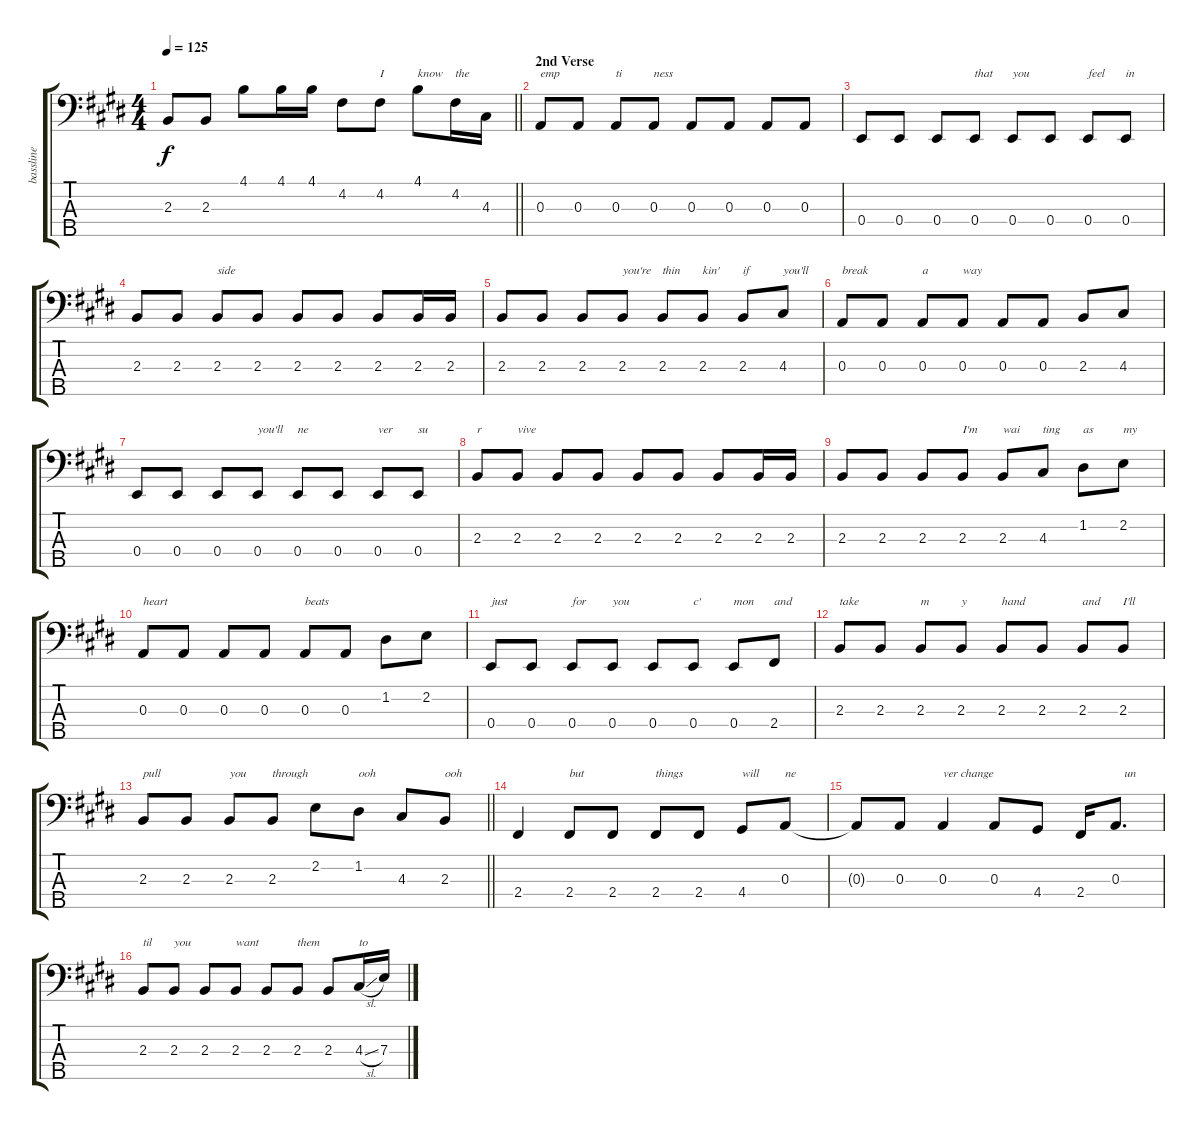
\track ("bassline" "bassline") {instrument electricbassfinger}
\staff {score tabs}
\tuning (G2 D2 A1 E1 B0) {hide}
\ts (4 4)
\tempo 125
\clef f4
\barLineRight lightlight
\ks e
2.3.8{dy f} 2.3.8 4.1.8 4.1.16 4.1.16 4.2.8 4.2.8{txt "I"} 4.1.8{txt "know"} 4.2.16{txt "the"} 4.3.16 |
\section ("" "2nd Verse")
0.3.8{txt "emp"} 0.3.8 0.3.8{txt "ti"} 0.3.8{txt "ness"} 0.3.8 0.3.8 0.3.8 0.3.8 |
0.4.8 0.4.8 0.4.8 0.4.8{txt "that"} 0.4.8{txt "you"} 0.4.8 0.4.8{txt "feel"} 0.4.8{txt "in"} |
2.3.8 2.3.8 2.3.8{txt "side"} 2.3.8 2.3.8 2.3.8 2.3.8 2.3.16 2.3.16 |
2.3.8 2.3.8 2.3.8 2.3.8{txt "you're"} 2.3.8{txt "thin"} 2.3.8{txt "kin'"} 2.3.8{txt "if"} 4.3.8{txt "you'll"} |
0.3.8{txt "break"} 0.3.8 0.3.8{txt "a"} 0.3.8{txt "way"} 0.3.8 0.3.8 2.3.8 4.3.8 |
0.4.8 0.4.8 0.4.8 0.4.8{txt "you'll"} 0.4.8{txt "ne"} 0.4.8 0.4.8{txt "ver"} 0.4.8{txt "su"} |
2.3.8{txt "r"} 2.3.8{txt "vive"} 2.3.8 2.3.8 2.3.8 2.3.8 2.3.8 2.3.16 2.3.16 |
2.3.8 2.3.8 2.3.8 2.3.8{txt "I'm"} 2.3.8{txt "wai"} 4.3.8{txt "ting"} 1.2.8{txt "as"} 2.2.8{txt "my"} |
0.3.8{txt "heart"} 0.3.8 0.3.8 0.3.8 0.3.8{txt "beats"} 0.3.8 1.2.8 2.2.8 |
0.4.8{txt "just"} 0.4.8 0.4.8{txt "for"} 0.4.8{txt "you"} 0.4.8 0.4.8{txt "c'"} 0.4.8{txt "mon"} 2.4.8{txt "and"} |
2.3.8{txt "take"} 2.3.8 2.3.8{txt "m"} 2.3.8{txt "y"} 2.3.8{txt "hand"} 2.3.8 2.3.8{txt "and"} 2.3.8{txt "I'll"} |
\barLineRight lightlight
2.3.8{txt "pull"} 2.3.8 2.3.8{txt "you"} 2.3.8{txt "through"} 2.2.8 1.2.8{txt "ooh"} 4.3.8 2.3.8{txt "ooh"} |
2.4.4 2.4.8{txt "but"} 2.4.8 2.4.8{txt "things"} 2.4.8 4.4.8{txt "will"} 0.3.8{txt "ne"} |
0.3{t}.8 0.3.8 0.3.4{txt "ver change"} 0.3.8 4.4.8 2.4.16 0.3.8{d txt "   un"} |
2.3.8{txt "til"} 2.3.8{txt "you"} 2.3.8 2.3.8{txt "want"} 2.3.8 2.3.8{txt "them"} 2.3.8 4.3{sl}.16{txt "to"} 7.3.16
